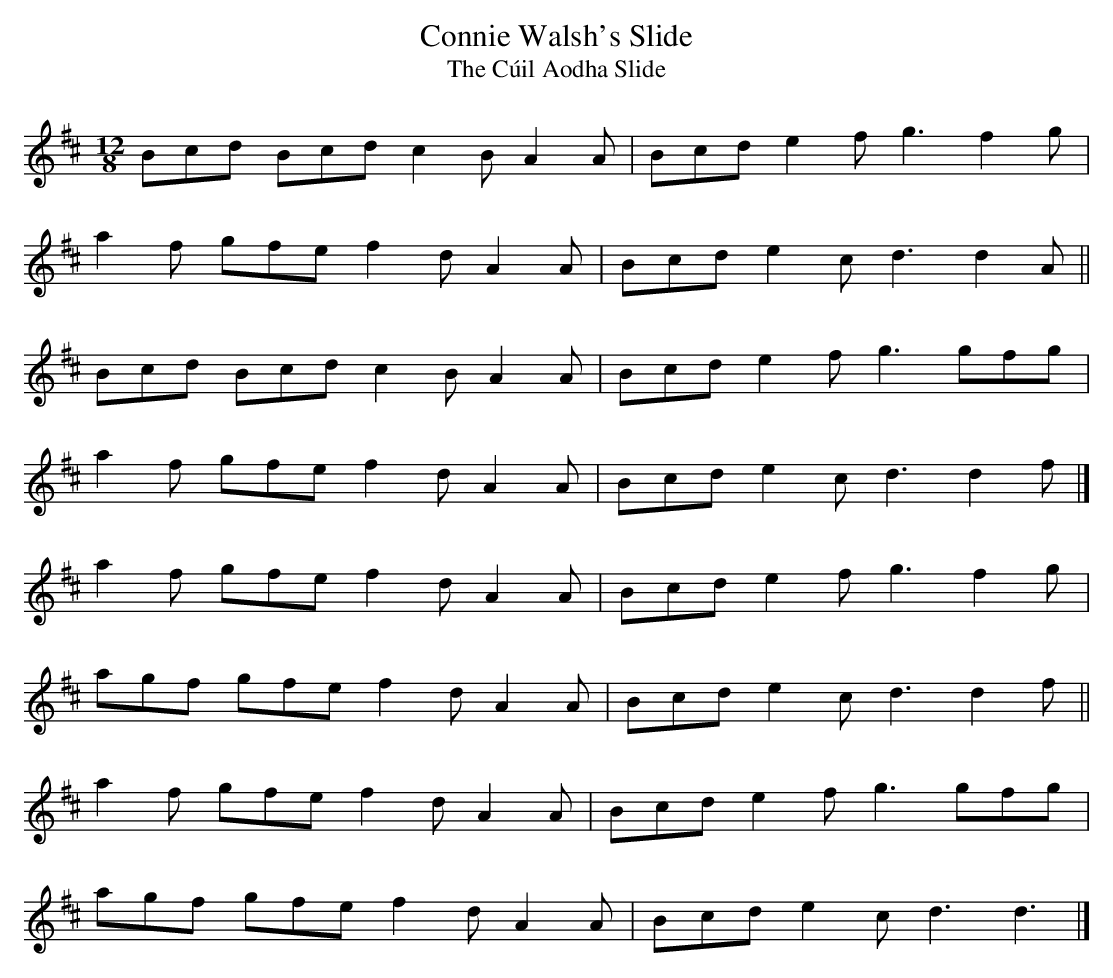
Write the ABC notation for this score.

X:1
T:Connie Walsh's Slide
T:Cúil Aodha Slide, The
M:12/8
L:1/8
K:D
Bcd Bcd c2B A2A|Bcd e2f g3 f2g|!
a2f gfe f2d A2A|Bcd e2c d3 d2A||!
Bcd Bcd c2B A2A|Bcd e2f g3 gfg|!
a2f gfe f2d A2A|Bcd e2c d3 d2f|]!
a2f gfe f2d A2A|Bcd e2f g3 f2g|!
agf gfe f2d A2A|Bcd e2c d3 d2f||!
a2f gfe f2d A2A|Bcd e2f g3 gfg|!
agf gfe f2d A2A|Bcd e2c d3 d3|]!
